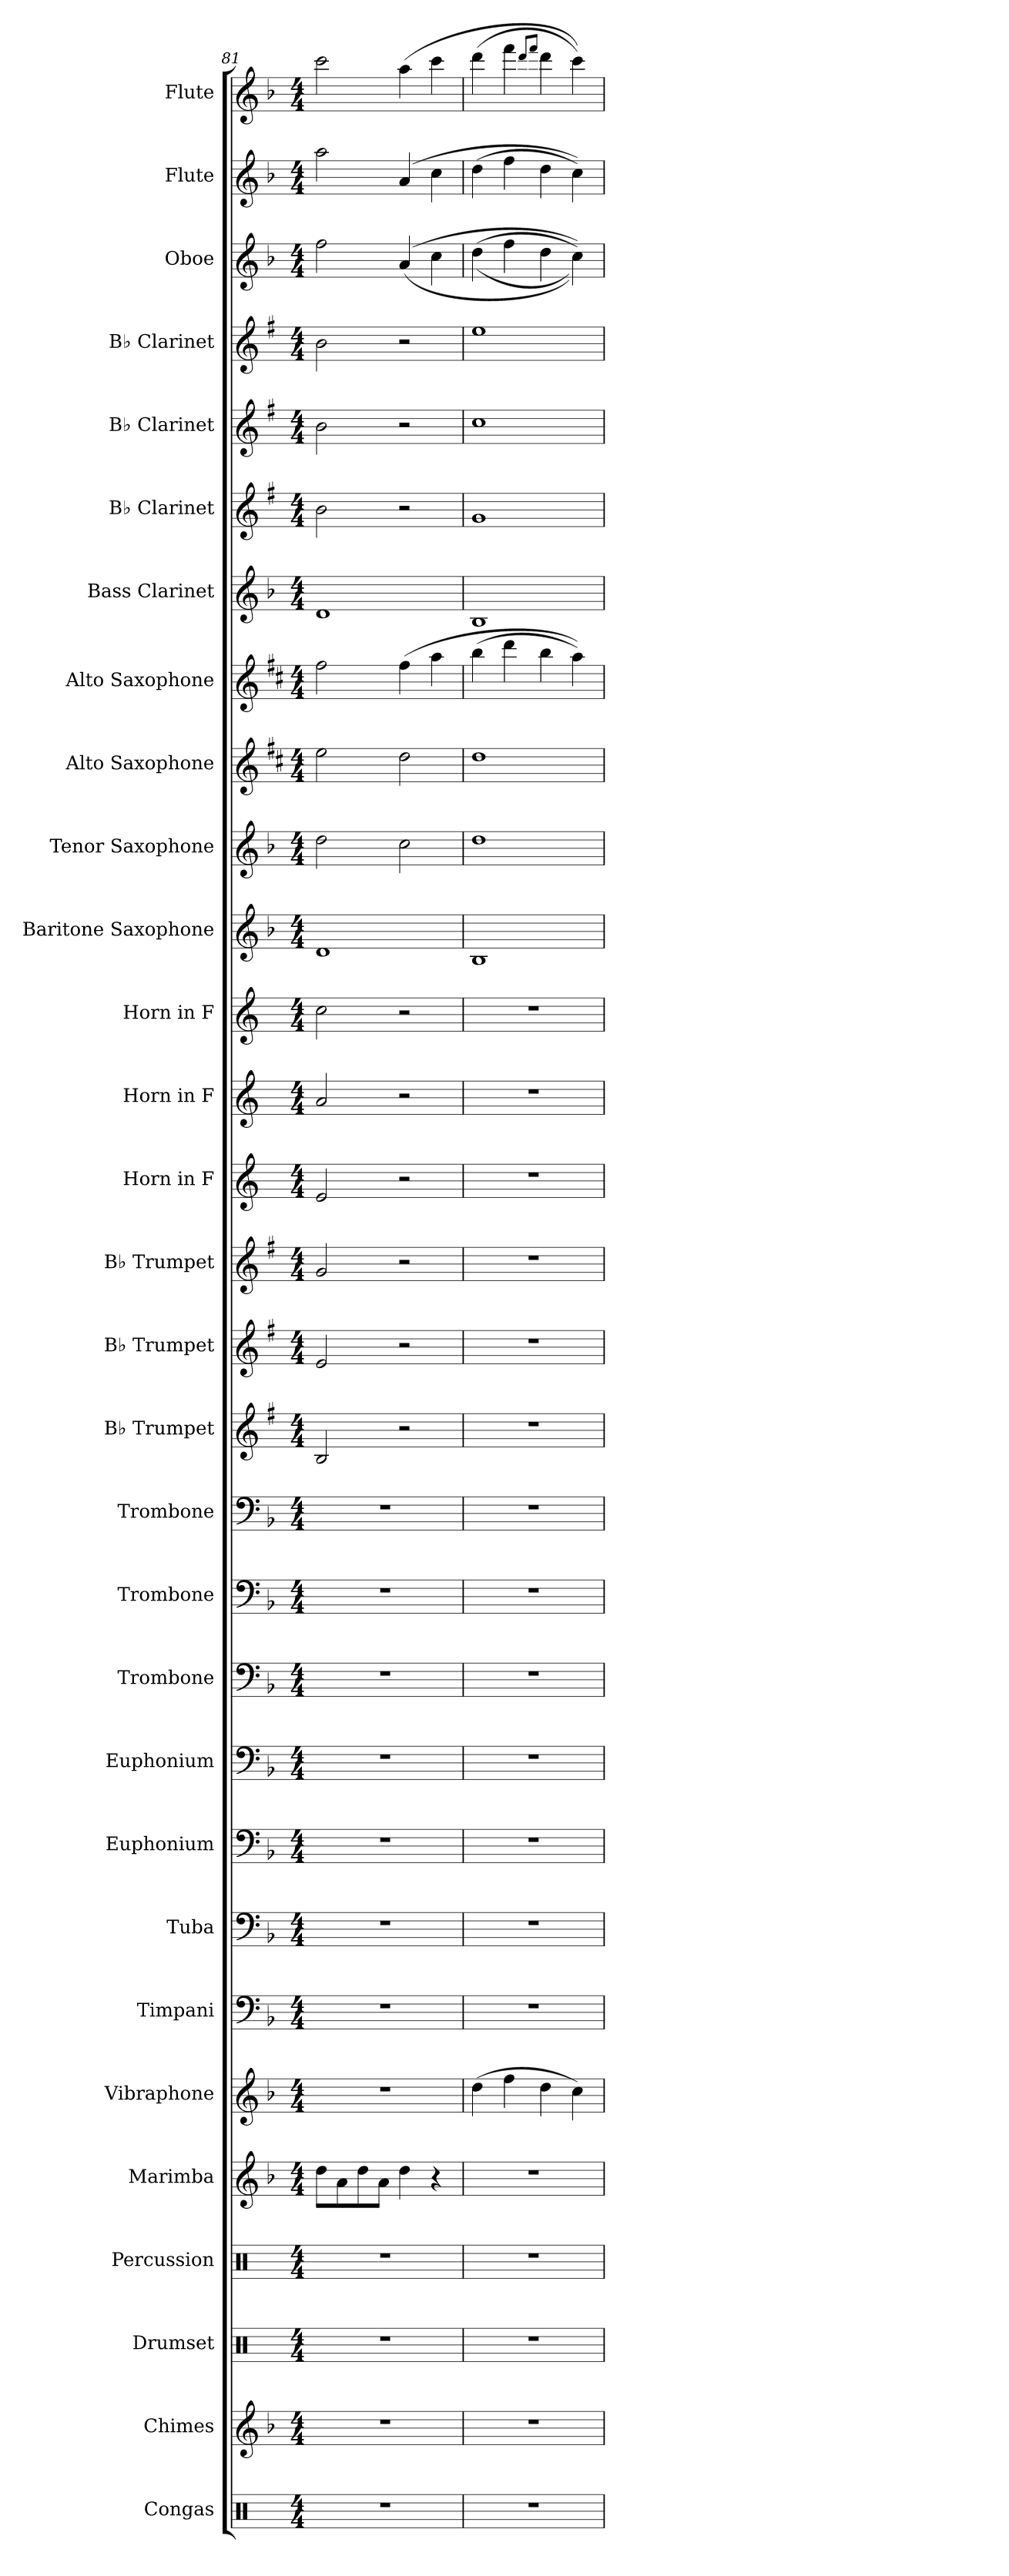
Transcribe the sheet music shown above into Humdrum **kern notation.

**kern	**kern	**kern	**kern	**kern	**kern	**kern	**kern	**kern	**kern	**kern	**kern	**kern	**kern	**kern	**kern	**kern	**kern	**kern	**kern	**kern	**kern	**kern	**kern	**kern	**kern	**kern	**kern	**kern	**kern
*part30	*part29	*part28	*part27	*part26	*part25	*part24	*part23	*part22	*part21	*part20	*part19	*part18	*part17	*part16	*part15	*part14	*part13	*part12	*part11	*part10	*part9	*part8	*part7	*part6	*part5	*part4	*part3	*part2	*part1
*staff30	*staff29	*staff28	*staff27	*staff26	*staff25	*staff24	*staff23	*staff22	*staff21	*staff20	*staff19	*staff18	*staff17	*staff16	*staff15	*staff14	*staff13	*staff12	*staff11	*staff10	*staff9	*staff8	*staff7	*staff6	*staff5	*staff4	*staff3	*staff2	*staff1
*I"Congas	*I"Chimes	*I"Drumset	*I"Percussion	*I"Marimba	*I"Vibraphone	*I"Timpani	*I"Tuba	*I"Euphonium	*I"Euphonium	*I"Trombone	*I"Trombone	*I"Trombone	*I"B♭ Trumpet	*I"B♭ Trumpet	*I"B♭ Trumpet	*I"Horn in F	*I"Horn in F	*I"Horn in F	*I"Baritone Saxophone	*I"Tenor Saxophone	*I"Alto Saxophone	*I"Alto Saxophone	*I"Bass Clarinet	*I"B♭ Clarinet	*I"B♭ Clarinet	*I"B♭ Clarinet	*I"Oboe	*I"Flute	*I"Flute
*I'Con.	*I'Cme.	*I'D. Set	*I'Perc.	*I'Mrm.	*I'Vib.	*I'Timp.	*I'Tba.	*I'Euph.	*I'Euph.	*I'Tbn.	*I'Tbn.	*I'Tbn.	*I'B♭ Tpt.	*I'B♭ Tpt.	*I'B♭ Tpt.	*	*	*	*I'Bar. Sax.	*I'T. Sax.	*I'A. Sax.	*I'A. Sax.	*I'B. Cl.	*I'B♭ Cl.	*I'B♭ Cl.	*I'B♭ Cl.	*I'Ob.	*I'Fl.	*I'Fl.
*clefX	*clefG2	*clefX	*clefX	*clefG2	*clefG2	*clefF4	*clefF4	*clefF4	*clefF4	*clefF4	*clefF4	*clefF4	*clefG2	*clefG2	*clefG2	*clefG2	*clefG2	*clefG2	*clefG2	*clefG2	*clefG2	*clefG2	*clefG2	*clefG2	*clefG2	*clefG2	*clefG2	*clefG2	*clefG2
*	*	*	*	*	*	*	*	*	*	*	*	*	*ITrd1c2	*ITrd1c2	*ITrd1c2	*ITrd4c7	*ITrd4c7	*ITrd4c7	*ITrd12c21	*ITrd8c14	*ITrd5c9	*ITrd5c9	*ITrd8c14	*ITrd1c2	*ITrd1c2	*ITrd1c2	*	*	*
*k[]	*k[b-]	*k[]	*k[]	*k[b-]	*k[b-]	*k[b-]	*k[b-]	*k[b-]	*k[b-]	*k[b-]	*k[b-]	*k[b-]	*k[b-]	*k[b-]	*k[b-]	*k[b-]	*k[b-]	*k[b-]	*k[b-]	*k[b-]	*k[b-]	*k[b-]	*k[b-]	*k[b-]	*k[b-]	*k[b-]	*k[b-]	*k[b-]	*k[b-]
*M4/4	*M4/4	*M4/4	*M4/4	*M4/4	*M4/4	*M4/4	*M4/4	*M4/4	*M4/4	*M4/4	*M4/4	*M4/4	*M4/4	*M4/4	*M4/4	*M4/4	*M4/4	*M4/4	*M4/4	*M4/4	*M4/4	*M4/4	*M4/4	*M4/4	*M4/4	*M4/4	*M4/4	*M4/4	*M4/4
=81	=81	=81	=81	=81	=81	=81	=81	=81	=81	=81	=81	=81	=81	=81	=81	=81	=81	=81	=81	=81	=81	=81	=81	=81	=81	=81	=81	=81	=81
1r	1r	1r	1r	8dd\L	1r	1r	1r	1r	1r	1r	1r	1r	2A/	2d/	2f/	2A/	2d/	2f\	1D	2d\	2g\	2a\	1D	2a\	2a\	2a\	2ff\	2aa\	2ccc\
.	.	.	.	8a\	.	.	.	.	.	.	.	.	.	.	.	.	.	.	.	.	.	.	.	.	.	.	.	.	.
.	.	.	.	8dd\	.	.	.	.	.	.	.	.	.	.	.	.	.	.	.	.	.	.	.	.	.	.	.	.	.
.	.	.	.	8a\J	.	.	.	.	.	.	.	.	.	.	.	.	.	.	.	.	.	.	.	.	.	.	.	.	.
.	.	.	.	4dd\	.	.	.	.	.	.	.	.	2r	2r	2r	2r	2r	2r	.	2c\	2f\	(>4a\	.	2r	2r	2r	(>(>4a/	(>4a/	(>4aa\
.	.	.	.	4r	.	.	.	.	.	.	.	.	.	.	.	.	.	.	.	.	.	4cc\	.	.	.	.	4cc\	4cc\	4ccc\
=82	=82	=82	=82	=82	=82	=82	=82	=82	=82	=82	=82	=82	=82	=82	=82	=82	=82	=82	=82	=82	=82	=82	=82	=82	=82	=82	=82	=82	=82
1r	1r	1r	1r	1r	(>4dd\	1r	1r	1r	1r	1r	1r	1r	1r	1r	1r	1r	1r	1r	1BB-	1d	1f	(>4dd\	1BB-	1f	1b-	1dd	(>(>4dd\	(>4dd\	(>4ddd\
.	.	.	.	.	4ff\	.	.	.	.	.	.	.	.	.	.	.	.	.	.	.	.	4ff\	.	.	.	.	4ff\	4ff\	4fff\
.	.	.	.	.	.	.	.	.	.	.	.	.	.	.	.	.	.	.	.	.	.	.	.	.	.	.	.	.	8qddd/L
.	.	.	.	.	.	.	.	.	.	.	.	.	.	.	.	.	.	.	.	.	.	.	.	.	.	.	.	.	8qfff/J
.	.	.	.	.	4dd\	.	.	.	.	.	.	.	.	.	.	.	.	.	.	.	.	4dd\	.	.	.	.	4dd\	4dd\	4ddd\
.	.	.	.	.	4cc\)	.	.	.	.	.	.	.	.	.	.	.	.	.	.	.	.	4cc\))	.	.	.	.	4cc\))))	4cc\))	4ccc\))
=	=	=	=	=	=	=	=	=	=	=	=	=	=	=	=	=	=	=	=	=	=	=	=	=	=	=	=	=	=
*-	*-	*-	*-	*-	*-	*-	*-	*-	*-	*-	*-	*-	*-	*-	*-	*-	*-	*-	*-	*-	*-	*-	*-	*-	*-	*-	*-	*-	*-
